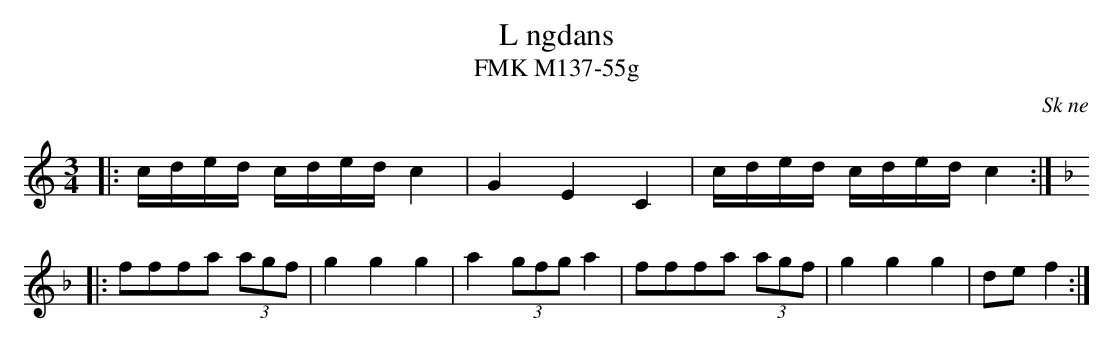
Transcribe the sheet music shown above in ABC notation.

X:1
T:L ngdans
T:FMK M137-55g
O:Sk ne
M:3/4
L:1/16
K:C
|: cded cded  c4 | G4 E4 C4 |cded cded c4 :|
|:[K:F] f2f2f2a2 (3a2g2f2 | g4 g4 g4|  a4 (3g2f2g2 a4 | f2f2f2a2 (3a2g2f2 | g4 g4 g4 | d2e2 f4  :|
